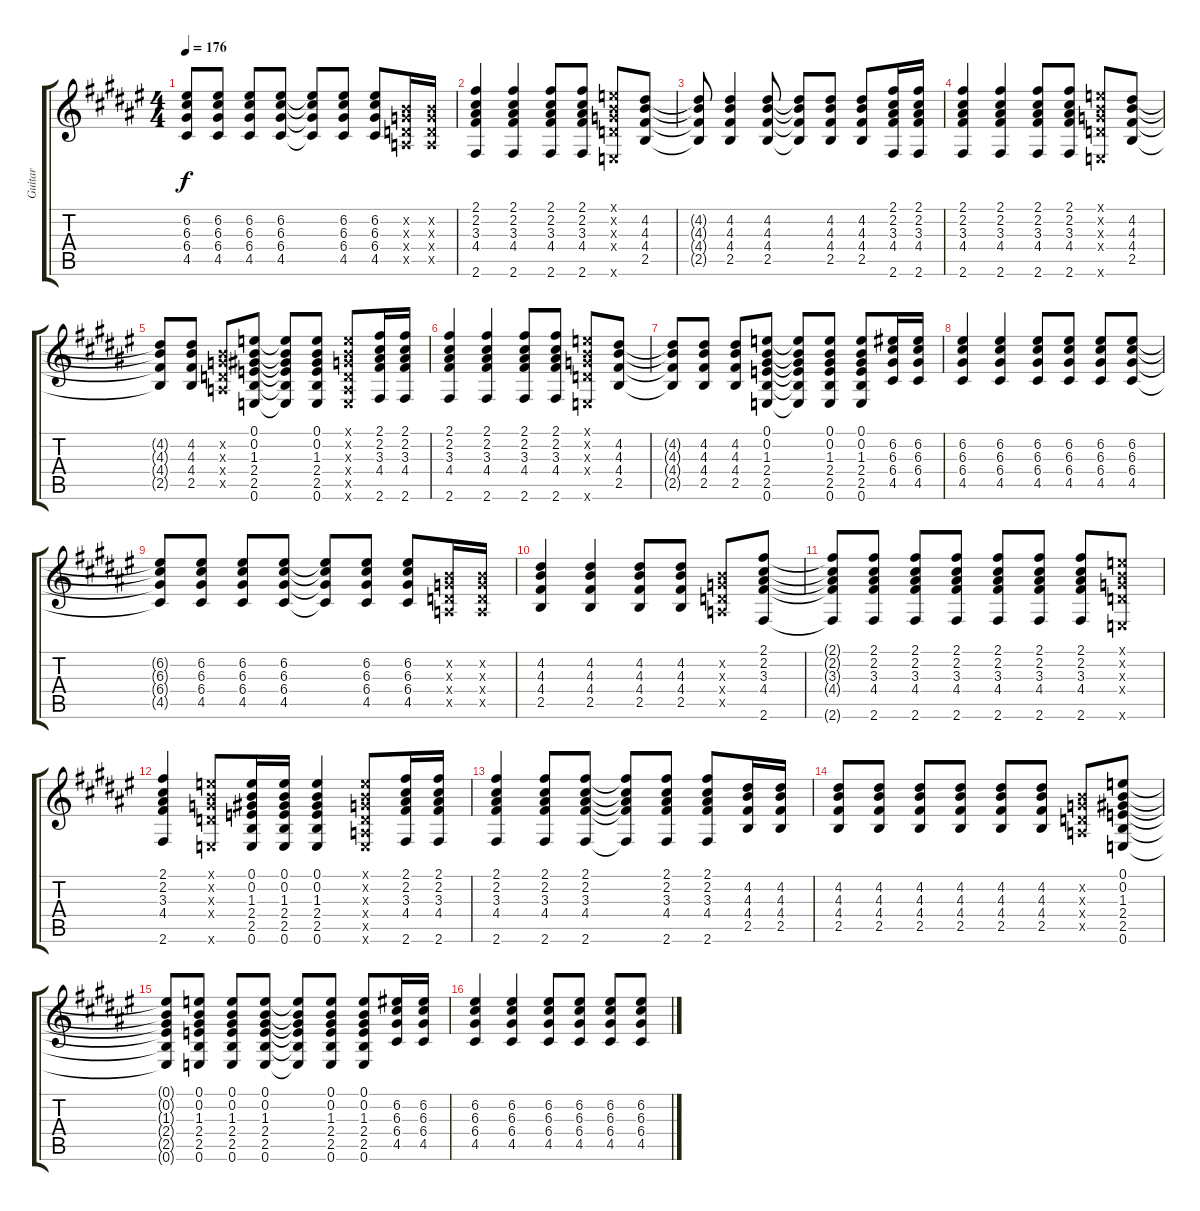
\track ("Guitar" "Guitar") {instrument distortionguitar}
\staff {score tabs}
\tuning (E4 B3 G3 D3 A2 E2) {hide}
\ts (4 4)
\tempo 176
\clef g2
\ks f#
(6.2{t} 6.3{t} 6.4{t} 4.5{t}).8{dy f} (6.2 6.3 6.4 4.5).8 (6.2 6.3 6.4 4.5).8 (6.2 6.3 6.4 4.5).8 (6.2{t} 6.3{t} 6.4{t} 4.5{t}).8 (6.2 6.3 6.4 4.5).8 (6.2 6.3 6.4 4.5).8 (0.2{x} 0.3{x} 0.4{x} 0.5{x}).16 (0.2{x} 0.3{x} 0.4{x} 0.5{x}).16 |
(2.1 2.2 3.3 4.4 2.6).4 (2.1 2.2 3.3 4.4 2.6).4 (2.1 2.2 3.3 4.4 2.6).8 (2.1 2.2 3.3 4.4 2.6).8 (0.1{x} 0.2{x} 0.3{x} 0.4{x} 0.6{x}).8 (4.2 4.3 4.4 2.5).8 |
(4.2{t} 4.3{t} 4.4{t} 2.5{t}).8 (4.2 4.3 4.4 2.5).4 (4.2 4.3 4.4 2.5).8 (4.2{t} 4.3{t} 4.4{t} 2.5{t}).8 (4.2 4.3 4.4 2.5).8 (4.2 4.3 4.4 2.5).8 (2.1 2.2 3.3 4.4 2.6).16 (2.1 2.2 3.3 4.4 2.6).16 |
(2.1 2.2 3.3 4.4 2.6).4 (2.1 2.2 3.3 4.4 2.6).4 (2.1 2.2 3.3 4.4 2.6).8 (2.1 2.2 3.3 4.4 2.6).8 (0.1{x} 0.2{x} 0.3{x} 0.4{x} 0.6{x}).8 (4.2 4.3 4.4 2.5).8 |
(4.2{t} 4.3{t} 4.4{t} 2.5{t}).8 (4.2 4.3 4.4 2.5).8 (0.2{x} 0.3{x} 0.4{x} 0.5{x}).8 (0.1 0.2 1.3 2.4 2.5 0.6).8 (0.1{t} 0.2{t} 1.3{t} 2.4{t} 2.5{t} 0.6{t}).8 (0.1 0.2 1.3 2.4 2.5 0.6).8 (0.1{x} 0.2{x} 0.3{x} 0.4{x} 0.5{x} 0.6{x}).8 (2.1 2.2 3.3 4.4 2.6).16 (2.1 2.2 3.3 4.4 2.6).16 |
(2.1 2.2 3.3 4.4 2.6).4 (2.1 2.2 3.3 4.4 2.6).4 (2.1 2.2 3.3 4.4 2.6).8 (2.1 2.2 3.3 4.4 2.6).8 (0.1{x} 0.2{x} 0.3{x} 0.4{x} 0.6{x}).8 (4.2 4.3 4.4 2.5).8 |
(4.2{t} 4.3{t} 4.4{t} 2.5{t}).8 (4.2 4.3 4.4 2.5).8 (4.2 4.3 4.4 2.5).8 (0.1 0.2 1.3 2.4 2.5 0.6).8 (0.1{t} 0.2{t} 1.3{t} 2.4{t} 2.5{t} 0.6{t}).8 (0.1 0.2 1.3 2.4 2.5 0.6).8 (0.1 0.2 1.3 2.4 2.5 0.6).8 (6.2 6.3 6.4 4.5).16 (6.2 6.3 6.4 4.5).16 |
(6.2 6.3 6.4 4.5).4 (6.2 6.3 6.4 4.5).4 (6.2 6.3 6.4 4.5).8 (6.2 6.3 6.4 4.5).8 (6.2 6.3 6.4 4.5).8 (6.2 6.3 6.4 4.5).8 |
(6.2{t} 6.3{t} 6.4{t} 4.5{t}).8 (6.2 6.3 6.4 4.5).8 (6.2 6.3 6.4 4.5).8 (6.2 6.3 6.4 4.5).8 (6.2{t} 6.3{t} 6.4{t} 4.5{t}).8 (6.2 6.3 6.4 4.5).8 (6.2 6.3 6.4 4.5).8 (0.2{x} 0.3{x} 0.4{x} 0.5{x}).16 (0.2{x} 0.3{x} 0.4{x} 0.5{x}).16 |
(4.2 4.3 4.4 2.5).4 (4.2 4.3 4.4 2.5).4 (4.2 4.3 4.4 2.5).8 (4.2 4.3 4.4 2.5).8 (0.2{x} 0.3{x} 0.4{x} 0.5{x}).8 (2.1 2.2 3.3 4.4 2.6).8 |
(2.1{t} 2.2{t} 3.3{t} 4.4{t} 2.6{t}).8 (2.1 2.2 3.3 4.4 2.6).8 (2.1 2.2 3.3 4.4 2.6).8 (2.1 2.2 3.3 4.4 2.6).8 (2.1 2.2 3.3 4.4 2.6).8 (2.1 2.2 3.3 4.4 2.6).8 (2.1 2.2 3.3 4.4 2.6).8 (0.1{x} 0.2{x} 0.3{x} 0.4{x} 0.6{x}).8 |
(2.1 2.2 3.3 4.4 2.6).4 (0.1{x} 0.2{x} 0.3{x} 0.4{x} 0.6{x}).8 (0.1 0.2 1.3 2.4 2.5 0.6).16 (0.1 0.2 1.3 2.4 2.5 0.6).16 (0.1 0.2 1.3 2.4 2.5 0.6).4 (0.1{x} 0.2{x} 0.3{x} 0.4{x} 0.5{x} 0.6{x}).8 (2.1 2.2 3.3 4.4 2.6).16 (2.1 2.2 3.3 4.4 2.6).16 |
(2.1 2.2 3.3 4.4 2.6).4 (2.1 2.2 3.3 4.4 2.6).8 (2.1 2.2 3.3 4.4 2.6).8 (2.1{t} 2.2{t} 3.3{t} 4.4{t} 2.6{t}).8 (2.1 2.2 3.3 4.4 2.6).8 (2.1 2.2 3.3 4.4 2.6).8 (4.2 4.3 4.4 2.5).16 (4.2 4.3 4.4 2.5).16 |
(4.2 4.3 4.4 2.5).8 (4.2 4.3 4.4 2.5).8 (4.2 4.3 4.4 2.5).8 (4.2 4.3 4.4 2.5).8 (4.2 4.3 4.4 2.5).8 (4.2 4.3 4.4 2.5).8 (0.2{x} 0.3{x} 0.4{x} 0.5{x}).8 (0.1 0.2 1.3 2.4 2.5 0.6).8 |
(0.1{t} 0.2{t} 1.3{t} 2.4{t} 2.5{t} 0.6{t}).8 (0.1 0.2 1.3 2.4 2.5 0.6).8 (0.1 0.2 1.3 2.4 2.5 0.6).8 (0.1 0.2 1.3 2.4 2.5 0.6).8 (0.1{t} 0.2{t} 1.3{t} 2.4{t} 2.5{t} 0.6{t}).8 (0.1 0.2 1.3 2.4 2.5 0.6).8 (0.1 0.2 1.3 2.4 2.5 0.6).8 (6.2 6.3 6.4 4.5).16 (6.2 6.3 6.4 4.5).16 |
(6.2 6.3 6.4 4.5).4 (6.2 6.3 6.4 4.5).4 (6.2 6.3 6.4 4.5).8 (6.2 6.3 6.4 4.5).8 (6.2 6.3 6.4 4.5).8 (6.2 6.3 6.4 4.5).8
